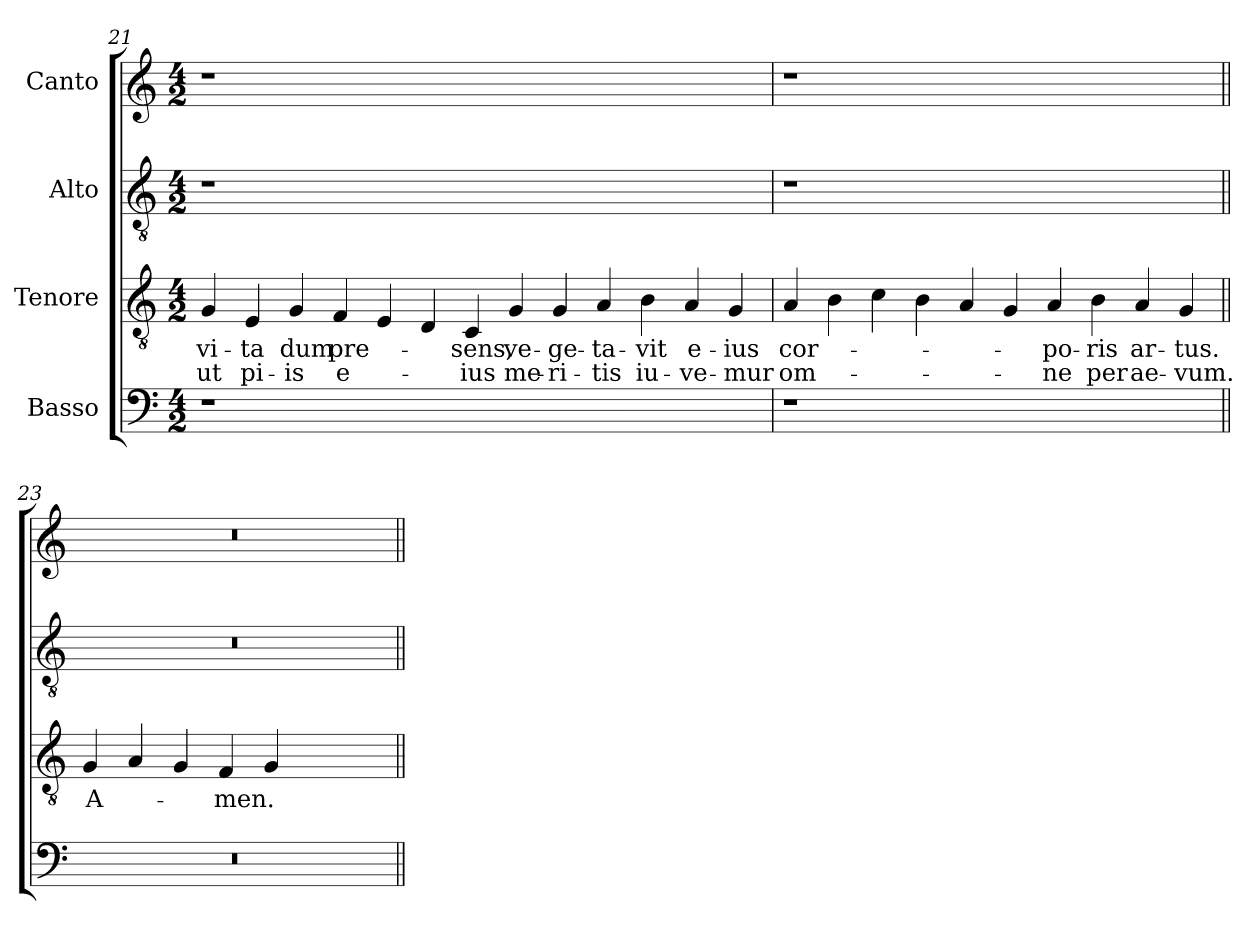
**kern	**kern	**text	**text	**kern	**kern
*part4	*part3	*part3	*part3	*part2	*part1
*staff4	*staff3	*staff3	*staff3	*staff2	*staff1
*I"Basso	*I"Tenore	*	*	*I"Alto	*I"Canto
!!LO:LB:g=z
*clefF4	*clefGv2	*	*	*clefGv2	*clefG2
*	*ITrd7c12	*	*	*ITrd7c12	*
*k[]	*k[]	*	*	*k[]	*k[]
*C:	*C:	*	*	*C:	*C:
*M4/2	*M4/2	*	*	*M4/2	*M4/2
=21	=21	=21	=21	=21	=21
!LO:N:vis=1	!	!	!	!	!
!	!	!LO:LY:b:color=#000000	!LO:LY:b:color=#000000	!LO:N:vis=1	!LO:N:vis=1
0r	4GGi/	vi-	ut	0r	0r
!	!	!LO:LY:b:color=#000000	!LO:LY:b:color=#000000	!	!
.	4EEi/	-ta	pi-	.	.
!	!	!LO:LY:b:color=#000000	!LO:LY:b:color=#000000	!	!
.	4GGi/	dum	-is	.	.
!	!	!LO:LY:b:color=#000000	!LO:LY:b:color=#000000	!	!
.	4FFi/	pre-	e-	.	.
.	4EEi/	.	.	.	.
.	4DDi/	.	.	.	.
!	!	!LO:LY:b:color=#000000	!LO:LY:b:color=#000000	!	!
.	4CCi/	-sens,	-ius	.	.
!	!	!LO:LY:b:color=#000000	!LO:LY:b:color=#000000	!	!
.	4GGi/	ve-	me-	.	.
!	!	!LO:LY:b:color=#000000	!LO:LY:b:color=#000000	!	!
1ryy	4GGi/	-ge-	-ri-	1ryy	1ryy
!	!	!LO:LY:b:color=#000000	!LO:LY:b:color=#000000	!	!
.	4AAi/	-ta-	-tis	.	.
!	!	!LO:LY:b:color=#000000	!LO:LY:b:color=#000000	!	!
.	4BBi\	-vit	iu-	.	.
!	!	!LO:LY:b:color=#000000	!LO:LY:b:color=#000000	!	!
.	4AAi/	e-	-ve-	.	.
!	!	!LO:LY:b:color=#000000	!LO:LY:b:color=#000000	!	!
4ryy	4GGi/	-ius	-mur	4ryy	4ryy
=22`	=22`	=22`	=22`	=22`	=22`
!LO:N:vis=1	!	!	!	!	!
!	!	!LO:LY:b:color=#000000	!LO:LY:b:color=#000000	!LO:N:vis=1	!LO:N:vis=1
0r	4AAi/	cor-	om-	0r	0r
.	4BBi\	.	.	.	.
.	4Ci\	.	.	.	.
.	4BBi\	.	.	.	.
.	4AAi/	.	.	.	.
.	4GGi/	.	.	.	.
!	!	!LO:LY:b:color=#000000	!LO:LY:b:color=#000000	!	!
.	4AAi/	-po-	-ne	.	.
!	!	!LO:LY:b:color=#000000	!LO:LY:b:color=#000000	!	!
.	4BBi\	-ris	per	.	.
!	!	!LO:LY:b:color=#000000	!LO:LY:b:color=#000000	!	!
2ryy	4AAi/	ar-	ae-	2ryy	2ryy
!	!	!LO:LY:b:color=#000000	!LO:LY:b:color=#000000	!	!
.	4GGi/	-tus.	-vum.	.	.
=23||	=23||	=23||	=23||	=23||	=23||
!LO:N:vis=1	!	!	!	!	!
!	!	!LO:LY:b:color=#000000	!	!LO:N:vis=1	!LO:N:vis=1
0r	4GGi/	A-	.	0r	0r
.	4AAi/	.	.	.	.
.	4GGi/	.	.	.	.
!	!	!LO:LY:b:color=#000000	!	!	!
.	4FFi/	-men.	.	.	.
.	4GGi/	.	.	.	.
.	2.ryy	.	.	.	.
=||	=||	=||	=||	=||	=||
*-	*-	*-	*-	*-	*-
